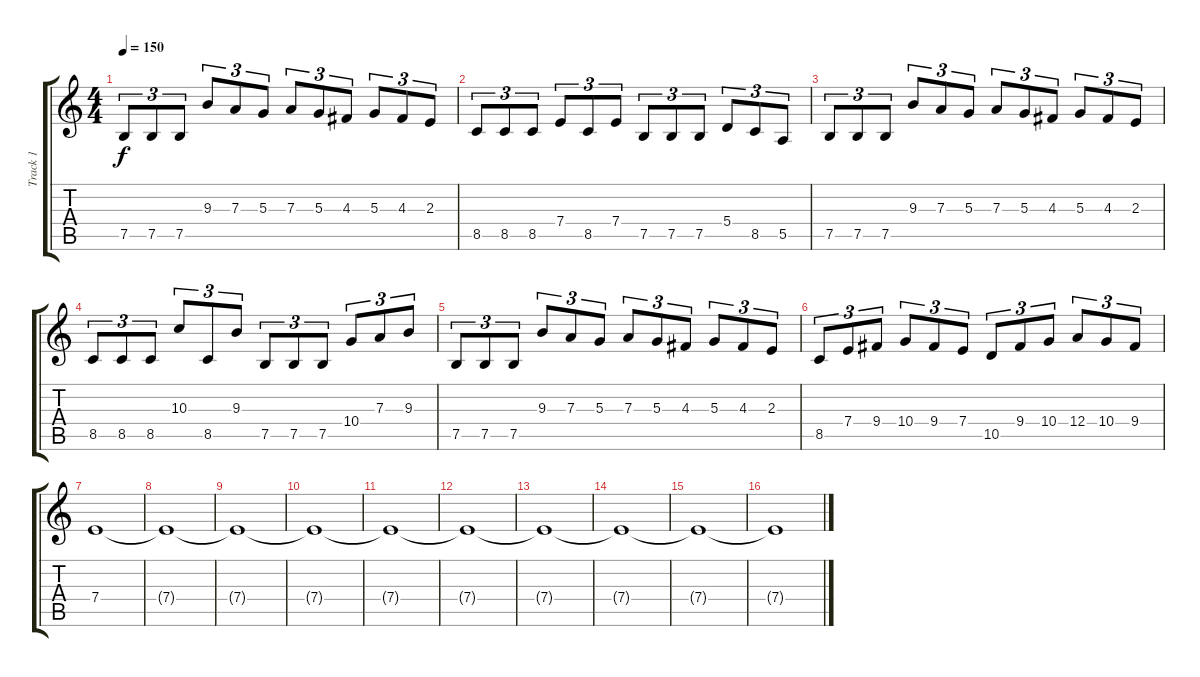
\track ("Track 1" "Track 1") {instrument distortionguitar}
\staff {score tabs}
\tuning (B3 G3 D3 A2 E2 B1) {hide}
\ts (4 4)
\tempo 150
\clef g2
\ks c
7.5.8{tu (3 2) dy f} 7.5.8{tu (3 2)} 7.5.8{tu (3 2)} 9.3.8{tu (3 2)} 7.3.8{tu (3 2)} 5.3.8{tu (3 2)} 7.3.8{tu (3 2)} 5.3.8{tu (3 2)} 4.3.8{tu (3 2)} 5.3.8{tu (3 2)} 4.3.8{tu (3 2)} 2.3.8{tu (3 2)} |
8.5.8{tu (3 2)} 8.5.8{tu (3 2)} 8.5.8{tu (3 2)} 7.4.8{tu (3 2)} 8.5.8{tu (3 2)} 7.4.8{tu (3 2)} 7.5.8{tu (3 2)} 7.5.8{tu (3 2)} 7.5.8{tu (3 2)} 5.4.8{tu (3 2)} 8.5.8{tu (3 2)} 5.5.8{tu (3 2)} |
7.5.8{tu (3 2)} 7.5.8{tu (3 2)} 7.5.8{tu (3 2)} 9.3.8{tu (3 2)} 7.3.8{tu (3 2)} 5.3.8{tu (3 2)} 7.3.8{tu (3 2)} 5.3.8{tu (3 2)} 4.3.8{tu (3 2)} 5.3.8{tu (3 2)} 4.3.8{tu (3 2)} 2.3.8{tu (3 2)} |
8.5.8{tu (3 2)} 8.5.8{tu (3 2)} 8.5.8{tu (3 2)} 10.3.8{tu (3 2)} 8.5.8{tu (3 2)} 9.3.8{tu (3 2)} 7.5.8{tu (3 2)} 7.5.8{tu (3 2)} 7.5.8{tu (3 2)} 10.4.8{tu (3 2)} 7.3.8{tu (3 2)} 9.3.8{tu (3 2)} |
7.5.8{tu (3 2)} 7.5.8{tu (3 2)} 7.5.8{tu (3 2)} 9.3.8{tu (3 2)} 7.3.8{tu (3 2)} 5.3.8{tu (3 2)} 7.3.8{tu (3 2)} 5.3.8{tu (3 2)} 4.3.8{tu (3 2)} 5.3.8{tu (3 2)} 4.3.8{tu (3 2)} 2.3.8{tu (3 2)} |
8.5.8{tu (3 2)} 7.4.8{tu (3 2)} 9.4.8{tu (3 2)} 10.4.8{tu (3 2)} 9.4.8{tu (3 2)} 7.4.8{tu (3 2)} 10.5.8{tu (3 2)} 9.4.8{tu (3 2)} 10.4.8{tu (3 2)} 12.4.8{tu (3 2)} 10.4.8{tu (3 2)} 9.4.8{tu (3 2)} |
7.4.1 |
7.4{t}.1 |
7.4{t}.1 |
7.4{t}.1 |
7.4{t}.1 |
7.4{t}.1 |
7.4{t}.1 |
7.4{t}.1 |
7.4{t}.1 |
7.4{t}.1
